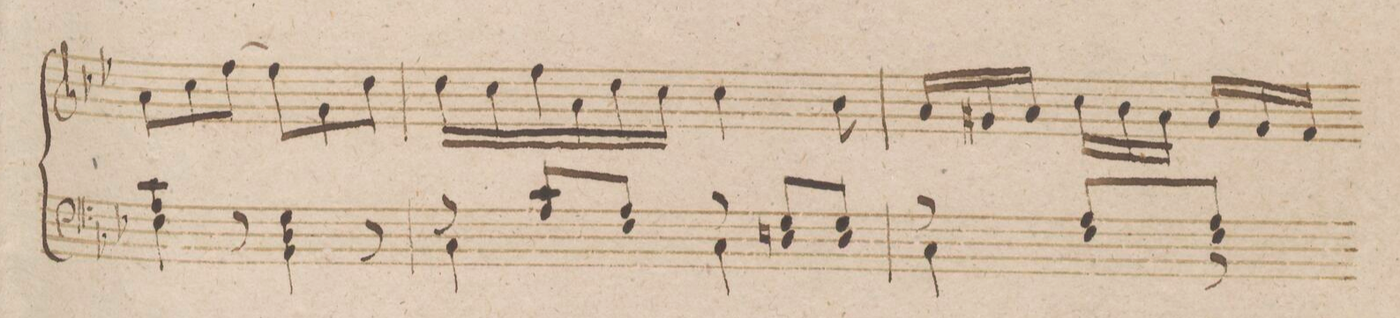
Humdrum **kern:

**kern	**dynam
*I"Organo.	*
*clefG2	*
*k[b-e-]	*
*M6/8	*
8a\L	.
8cc\	.
[8ff\J	.
8ff\L]	.
8g\	.
8dd\J	.
=30	=30
16dd\LL	.
16cc\	.
16ff\	.
16a\	.
16dd\	.
16cc\JJ	.
4cc\	.
8b-\	.
=31	=31
24a/LL	.
24g#X/	.
24a/JJ	.
24cc\LL	.
24b-\	.
24a\JJ	.
24a/LL	.
24g#/	.
24f/JJ	.
*-	*-
